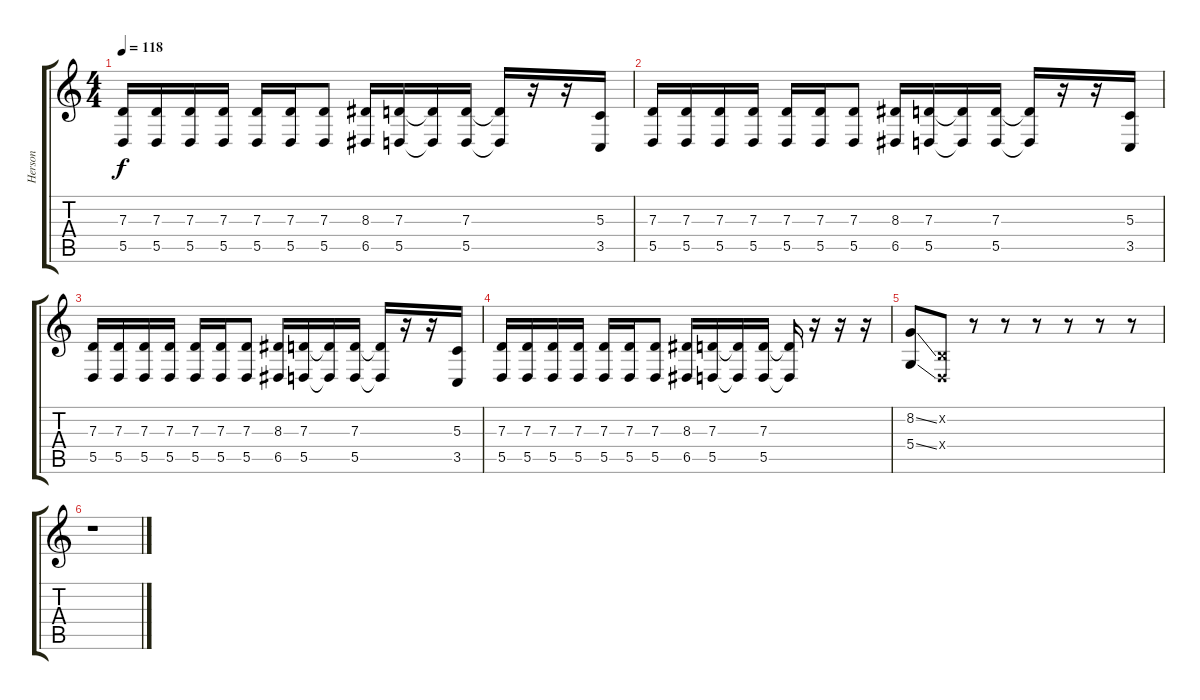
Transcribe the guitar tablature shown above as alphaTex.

\track ("Herson" "Herson") {instrument lead2sawtooth}
\staff {score tabs}
\tuning (E4 B3 G3 D3 A2 E2) {hide}
\ts (4 4)
\tempo 118
\clef g2
\ks c
(7.3 5.5).16{dy f} (7.3 5.5).16 (7.3 5.5).16 (7.3 5.5).16 (7.3 5.5).16 (7.3 5.5).16 (7.3 5.5).8 (8.3 6.5).16 (7.3 5.5).16 (7.3{t} 5.5{t}).16 (7.3 5.5).16 (7.3{t} 5.5{t}).16 r.16 r.16 (5.3 3.5).16 |
(7.3 5.5).16 (7.3 5.5).16 (7.3 5.5).16 (7.3 5.5).16 (7.3 5.5).16 (7.3 5.5).16 (7.3 5.5).8 (8.3 6.5).16 (7.3 5.5).16 (7.3{t} 5.5{t}).16 (7.3 5.5).16 (7.3{t} 5.5{t}).16 r.16 r.16 (5.3 3.5).16 |
(7.3 5.5).16 (7.3 5.5).16 (7.3 5.5).16 (7.3 5.5).16 (7.3 5.5).16 (7.3 5.5).16 (7.3 5.5).8 (8.3 6.5).16 (7.3 5.5).16 (7.3{t} 5.5{t}).16 (7.3 5.5).16 (7.3{t} 5.5{t}).16 r.16 r.16 (5.3 3.5).16 |
(7.3 5.5).16 (7.3 5.5).16 (7.3 5.5).16 (7.3 5.5).16 (7.3 5.5).16 (7.3 5.5).16 (7.3 5.5).8 (8.3 6.5).16 (7.3 5.5).16 (7.3{t} 5.5{t}).16 (7.3 5.5).16 (7.3{t} 5.5{t}).16 r.16 r.16 r.16 |
(8.2{ss} 5.4{ss}).8 (0.2{x} 0.4{x}).8 r.8 r.8 r.8 r.8 r.8 r.8 |
r.1
